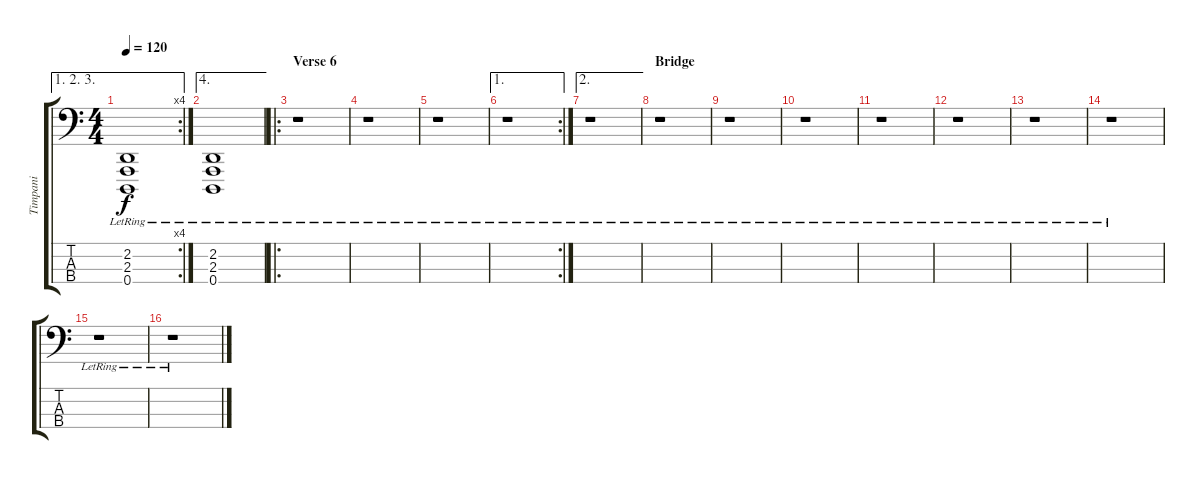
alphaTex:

\track ("Timpani" "Timpani") {instrument timpani}
\staff {score tabs}
\tuning (F2 C2 G1 D1) {hide}
\ae (1 2 3)
\rc 4
\ts (4 4)
\tempo 120
\clef f4
\ks c
(2.2{lr} 2.3 0.4).1{dy f} |
\ae 4
(2.2{lr} 2.3 0.4).1 |
\ro
\section ("" "Verse 6")
r.1 |
r.1 |
r.1 |
\ae 1
\rc 2
r.1 |
\ae 2
r.1 |
\section ("" "Bridge")
r.1 |
r.1 |
r.1 |
r.1 |
r.1 |
r.1 |
r.1 |
r.1 |
r.1
